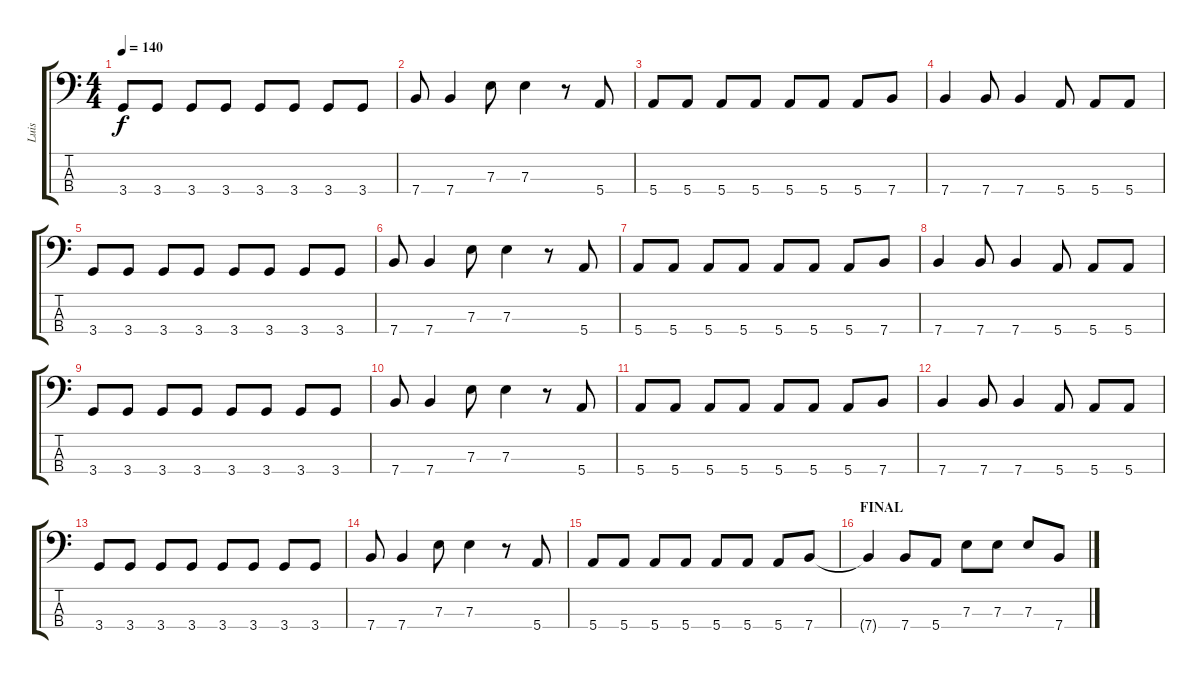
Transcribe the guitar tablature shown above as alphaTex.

\track ("Luis" "Luis") {instrument electricbasspick}
\staff {score tabs}
\tuning (G2 D2 A1 E1) {hide}
\ts (4 4)
\section ("" "")
\tempo 140
\clef f4
\ks c
3.4.8{dy f} 3.4.8 3.4.8 3.4.8 3.4.8 3.4.8 3.4.8 3.4.8 |
7.4.8 7.4.4 7.3.8 7.3.4 r.8 5.4.8 |
5.4.8 5.4.8 5.4.8 5.4.8 5.4.8 5.4.8 5.4.8 7.4.8 |
7.4.4 7.4.8 7.4.4 5.4.8 5.4.8 5.4.8 |
3.4.8 3.4.8 3.4.8 3.4.8 3.4.8 3.4.8 3.4.8 3.4.8 |
7.4.8 7.4.4 7.3.8 7.3.4 r.8 5.4.8 |
5.4.8 5.4.8 5.4.8 5.4.8 5.4.8 5.4.8 5.4.8 7.4.8 |
7.4.4 7.4.8 7.4.4 5.4.8 5.4.8 5.4.8 |
3.4.8 3.4.8 3.4.8 3.4.8 3.4.8 3.4.8 3.4.8 3.4.8 |
7.4.8 7.4.4 7.3.8 7.3.4 r.8 5.4.8 |
5.4.8 5.4.8 5.4.8 5.4.8 5.4.8 5.4.8 5.4.8 7.4.8 |
7.4.4 7.4.8 7.4.4 5.4.8 5.4.8 5.4.8 |
3.4.8 3.4.8 3.4.8 3.4.8 3.4.8 3.4.8 3.4.8 3.4.8 |
7.4.8 7.4.4 7.3.8 7.3.4 r.8 5.4.8 |
5.4.8 5.4.8 5.4.8 5.4.8 5.4.8 5.4.8 5.4.8 7.4.8 |
\section ("" "FINAL")
7.4{t}.4 7.4.8 5.4.8 7.3.8 7.3.8 7.3.8 7.4.8
